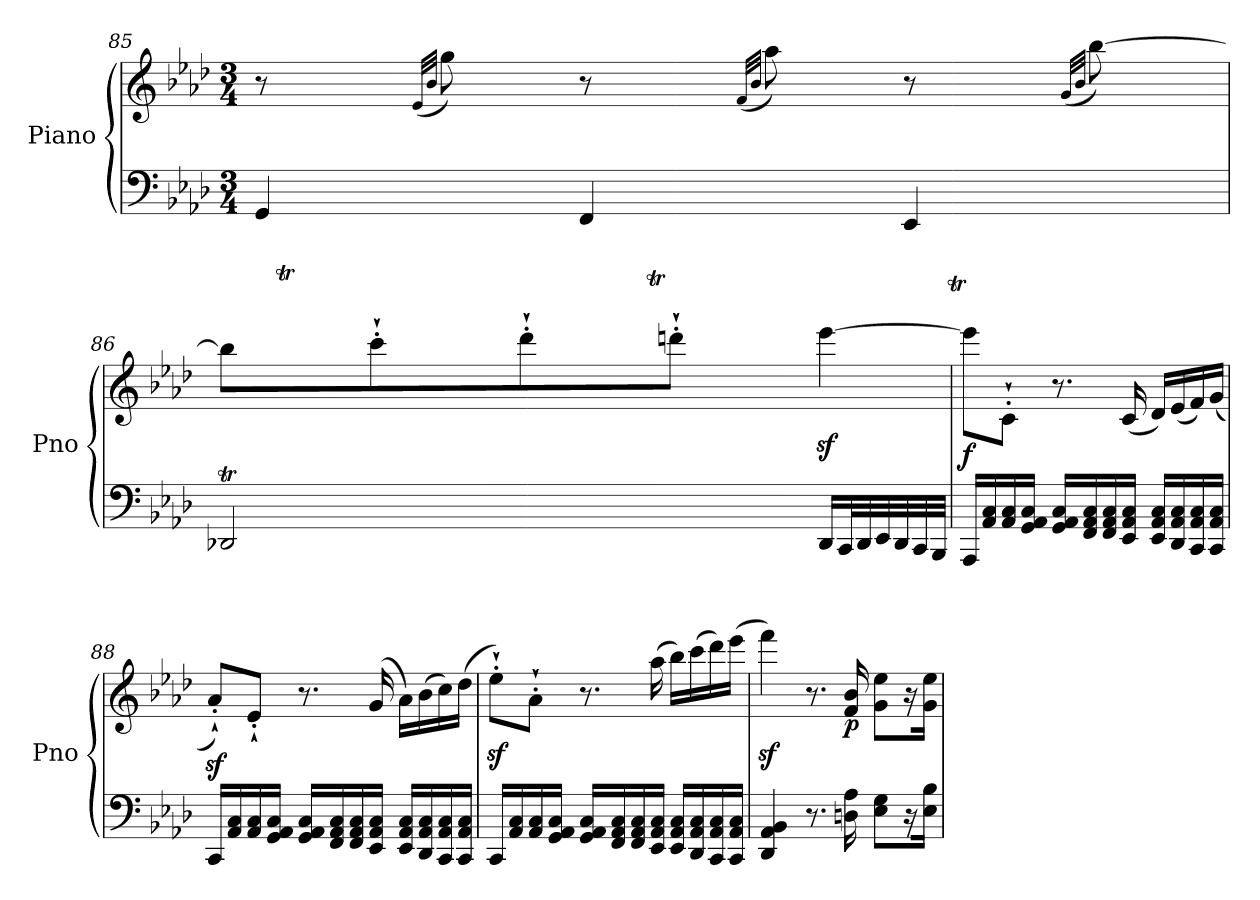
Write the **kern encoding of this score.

**kern	**kern	**dynam
*part1	*part1	*part1
*staff2	*staff1	*staff1/2
*I"Piano	*	*
*I'Pno	*	*
!!LO:LB:g=z
*clefF4	*clefG2	*
*k[b-e-a-d-]	*k[b-e-a-d-]	*
*A-:	*A-:	*
*M3/4	*M3/4	*
=85	=85	=85
*^	*	*
4GG/	64ryy	8r	.
.	64AA-TLLLLyy	.	.
.	64GGyy	.	.
.	64AA-yy	.	.
.	64GGyy	.	.
.	64AA-yy	.	.
.	64GGyy	.	.
.	64AA-yy	.	.
.	.	(<32qe-/LLL	.
.	.	32qb-/JJJ	.
.	64GGyy	8gg\)	.
.	64AA-yy	.	.
.	64GGyy	.	.
.	64AA-Jyy	.	.
.	32FFyy	.	.
.	32GGJJJyy	.	.
4FF/	64ryy	8r	.
.	64GGLLLLyy	.	.
.	64FFyy	.	.
.	64GGtyy	.	.
.	64FFyy	.	.
.	64GGyy	.	.
.	64FFyy	.	.
.	64GGyy	.	.
.	.	(<32qf/LLL	.
.	.	32qb-/JJJ	.
.	64FFyy	8aa-\)	.
.	64GGyy	.	.
.	64FFyy	.	.
.	64GGJyy	.	.
.	32EE-yy	.	.
.	32FFJJJyy	.	.
4EE-/	64ryy	8r	.
.	64FFLLLLyy	.	.
.	64EE-Tyy	.	.
.	64FFyy	.	.
.	64EE-yy	.	.
.	64FFyy	.	.
.	64EE-yy	.	.
.	64FFyy	.	.
.	.	(<32qg/LLL	.
.	.	32qb-/JJJ	.
.	64EE-yy	[8bb-\)	.
.	64FFyy	.	.
.	64EE-yy	.	.
.	64FFJyy	.	.
.	32DD-yy	.	.
.	32EE-JJJyy	.	.
!!LO:LB:g=z
=86	=86	=86	=86
2DD-XT/	64ryy	8bb-\L]	.
.	64EE-LLLLyy	.	.
.	64DD-yy	.	.
.	64EE-yy	.	.
.	64DD-yy	.	.
.	64EE-yy	.	.
.	64DD-yy	.	.
.	64EE-yy	.	.
.	64DD-yy	8ccc'`\	.
.	64EE-yy	.	.
.	64DD-yy	.	.
.	64EE-yy	.	.
.	64DD-yy	.	.
.	64EE-yy	.	.
.	64DD-yy	.	.
.	64EE-yy	.	.
.	64DD-yy	8ddd-'`\	.
.	64EE-yy	.	.
.	64DD-yy	.	.
.	64EE-yy	.	.
.	64DD-yy	.	.
.	64EE-yy	.	.
.	64DD-yy	.	.
.	64EE-yy	.	.
.	64DD-yy	8dddn'`\J	.
.	64EE-yy	.	.
.	64DD-yy	.	.
.	64EE-yy	.	.
.	64DD-yy	.	.
.	64EE-yy	.	.
.	64DD-yy	.	.
.	64EE-JJJJyy	.	.
16DD-/LL	16DD-yy	[4eee-z<\	.
32CC/L	8.ryy	.	.
32DD-/	.	.	.
32EE-/	.	.	.
32DD-/	.	.	.
32CC/	.	.	.
32BBB-/JJJ	.	.	.
*v	*v	*	*
!!LO:LB:g=z
=87	=87	=87
!	!	!LO:DY:b
16AAA-/LL	8eee-\L]	f
16AA-/ 16C/	.	.
16AA-/ 16C/	8c'`\J	.
16GG/ 16AA-/ 16C/JJ	.	.
16GG/ 16AA-/ 16C/LL	8.r	.
16FF/ 16AA-/ 16C/	.	.
16FF/ 16AA-/ 16C/	.	.
16EE-/ 16AA-/ 16C/JJ	(<16c/	.
16EE-/ 16AA-/ 16C/LL	16d-/LL)	.
16DD-/ 16AA-/ 16C/	(<16e-/	.
16CC/ 16AA-/ 16C/	16f/)	.
16CC/ 16AA-/ 16C/JJ	(<16g/JJ	.
=88	=88	=88
16CC/LL	8a-z<'`/L)	.
16AA-/ 16C/	.	.
16AA-/ 16C/	8e-'`/J	.
16GG/ 16AA-/ 16C/JJ	.	.
16GG/ 16AA-/ 16C/LL	8.r	.
16FF/ 16AA-/ 16C/	.	.
16FF/ 16AA-/ 16C/	.	.
16EE-/ 16AA-/ 16C/JJ	(>16g/	.
16EE-/ 16AA-/ 16C/LL	16a-\LL)	.
16DD-/ 16AA-/ 16C/	(>16b-\	.
16CC/ 16AA-/ 16C/	16cc\)	.
16CC/ 16AA-/ 16C/JJ	(>16dd-\JJ	.
=89	=89	=89
16CC/LL	8ee-z<'`\L)	.
16AA-/ 16C/	.	.
16AA-/ 16C/	8a-'`\J	.
16GG/ 16AA-/ 16C/JJ	.	.
16GG/ 16AA-/ 16C/LL	8.r	.
16FF/ 16AA-/ 16C/	.	.
16FF/ 16AA-/ 16C/	.	.
16EE-/ 16AA-/ 16C/JJ	(>16aa-\	.
16EE-/ 16AA-/ 16C/LL	16bb-\LL)	.
16DD-/ 16AA-/ 16C/	(>16ccc\	.
16CC/ 16AA-/ 16C/	16ddd-\)	.
16CC/ 16AA-/ 16C/JJ	(>16eee-\JJ	.
!!LO:LB:g=z
=90	=90	=90
4DD-/ 4AA-/ 4BB-/	4fffz<\)	.
8.r	8.r	.
!	!	!LO:DY:b
16Dn\ 16A-\	16f/ 16b-/	p
8E-\ 8G\L	8g\ 8ee-\L	.
16r	16r	.
16E-\ 16B-\Jk	16g\ 16ee-\Jk	.
=	=	=
*-	*-	*-
